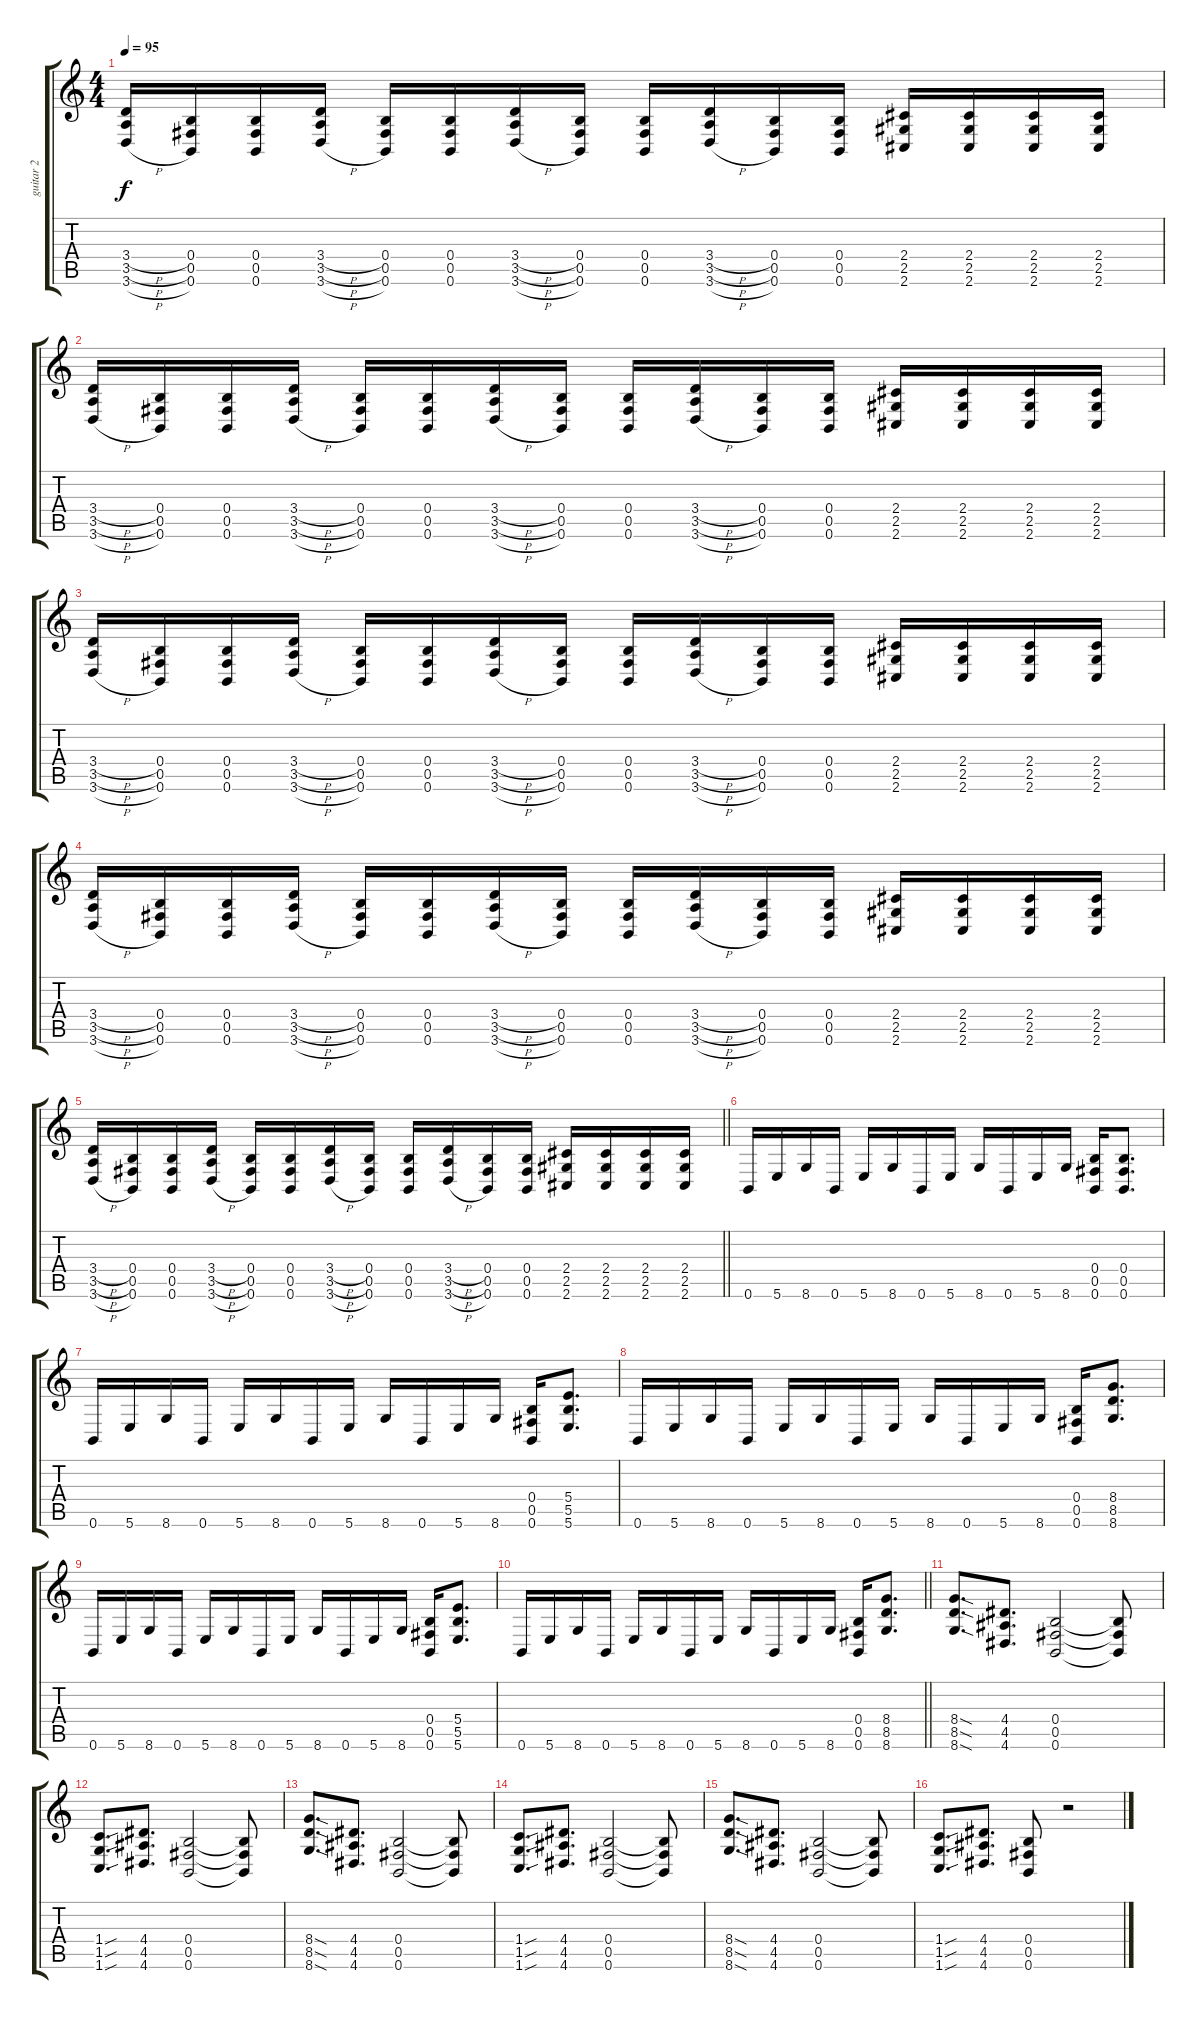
\track ("guitar 2" "guitar 2") {instrument distortionguitar}
\staff {score tabs}
\tuning (Db4 Ab3 E3 B2 Gb2 B1) {hide}
\ts (4 4)
\tempo 95
\clef g2
\ks c
(3.4{h} 3.5{h} 3.6{h}).16{dy f} (0.4 0.5 0.6).16 (0.4 0.5 0.6).16 (3.4{h} 3.5{h} 3.6{h}).16 (0.4 0.5 0.6).16 (0.4 0.5 0.6).16 (3.4{h} 3.5{h} 3.6{h}).16 (0.4 0.5 0.6).16 (0.4 0.5 0.6).16 (3.4{h} 3.5{h} 3.6{h}).16 (0.4 0.5 0.6).16 (0.4 0.5 0.6).16 (2.4 2.5 2.6).16 (2.4 2.5 2.6).16 (2.4 2.5 2.6).16 (2.4 2.5 2.6).16 |
(3.4{h} 3.5{h} 3.6{h}).16 (0.4 0.5 0.6).16 (0.4 0.5 0.6).16 (3.4{h} 3.5{h} 3.6{h}).16 (0.4 0.5 0.6).16 (0.4 0.5 0.6).16 (3.4{h} 3.5{h} 3.6{h}).16 (0.4 0.5 0.6).16 (0.4 0.5 0.6).16 (3.4{h} 3.5{h} 3.6{h}).16 (0.4 0.5 0.6).16 (0.4 0.5 0.6).16 (2.4 2.5 2.6).16 (2.4 2.5 2.6).16 (2.4 2.5 2.6).16 (2.4 2.5 2.6).16 |
(3.4{h} 3.5{h} 3.6{h}).16 (0.4 0.5 0.6).16 (0.4 0.5 0.6).16 (3.4{h} 3.5{h} 3.6{h}).16 (0.4 0.5 0.6).16 (0.4 0.5 0.6).16 (3.4{h} 3.5{h} 3.6{h}).16 (0.4 0.5 0.6).16 (0.4 0.5 0.6).16 (3.4{h} 3.5{h} 3.6{h}).16 (0.4 0.5 0.6).16 (0.4 0.5 0.6).16 (2.4 2.5 2.6).16 (2.4 2.5 2.6).16 (2.4 2.5 2.6).16 (2.4 2.5 2.6).16 |
(3.4{h} 3.5{h} 3.6{h}).16 (0.4 0.5 0.6).16 (0.4 0.5 0.6).16 (3.4{h} 3.5{h} 3.6{h}).16 (0.4 0.5 0.6).16 (0.4 0.5 0.6).16 (3.4{h} 3.5{h} 3.6{h}).16 (0.4 0.5 0.6).16 (0.4 0.5 0.6).16 (3.4{h} 3.5{h} 3.6{h}).16 (0.4 0.5 0.6).16 (0.4 0.5 0.6).16 (2.4 2.5 2.6).16 (2.4 2.5 2.6).16 (2.4 2.5 2.6).16 (2.4 2.5 2.6).16 |
\barLineRight lightlight
(3.4{h} 3.5{h} 3.6{h}).16 (0.4 0.5 0.6).16 (0.4 0.5 0.6).16 (3.4{h} 3.5{h} 3.6{h}).16 (0.4 0.5 0.6).16 (0.4 0.5 0.6).16 (3.4{h} 3.5{h} 3.6{h}).16 (0.4 0.5 0.6).16 (0.4 0.5 0.6).16 (3.4{h} 3.5{h} 3.6{h}).16 (0.4 0.5 0.6).16 (0.4 0.5 0.6).16 (2.4 2.5 2.6).16 (2.4 2.5 2.6).16 (2.4 2.5 2.6).16 (2.4 2.5 2.6).16 |
\section ("" "")
0.6.16 5.6.16 8.6.16 0.6.16 5.6.16 8.6.16 0.6.16 5.6.16 8.6.16 0.6.16 5.6.16 8.6.16 (0.4 0.5 0.6).16 (0.4 0.5 0.6).8{d} |
0.6.16 5.6.16 8.6.16 0.6.16 5.6.16 8.6.16 0.6.16 5.6.16 8.6.16 0.6.16 5.6.16 8.6.16 (0.4 0.5 0.6).16 (5.4 5.5 5.6).8{d} |
0.6.16 5.6.16 8.6.16 0.6.16 5.6.16 8.6.16 0.6.16 5.6.16 8.6.16 0.6.16 5.6.16 8.6.16 (0.4 0.5 0.6).16 (8.4 8.5 8.6).8{d} |
0.6.16 5.6.16 8.6.16 0.6.16 5.6.16 8.6.16 0.6.16 5.6.16 8.6.16 0.6.16 5.6.16 8.6.16 (0.4 0.5 0.6).16 (5.4 5.5 5.6).8{d} |
\barLineRight lightlight
0.6.16 5.6.16 8.6.16 0.6.16 5.6.16 8.6.16 0.6.16 5.6.16 8.6.16 0.6.16 5.6.16 8.6.16 (0.4 0.5 0.6).16 (8.4 8.5 8.6).8{d} |
\section ("" "")
(8.4{sod} 8.5{sod} 8.6{sod}).8{d} (4.4 4.5 4.6).8{d} (0.4 0.5 0.6).2 (0.4{t} 0.5{t} 0.6{t}).8 |
(1.4{sou} 1.5{sou} 1.6{sou}).8{d} (4.4 4.5 4.6).8{d} (0.4 0.5 0.6).2 (0.4{t} 0.5{t} 0.6{t}).8 |
(8.4{sod} 8.5{sod} 8.6{sod}).8{d} (4.4 4.5 4.6).8{d} (0.4 0.5 0.6).2 (0.4{t} 0.5{t} 0.6{t}).8 |
(1.4{sou} 1.5{sou} 1.6{sou}).8{d} (4.4 4.5 4.6).8{d} (0.4 0.5 0.6).2 (0.4{t} 0.5{t} 0.6{t}).8 |
(8.4{sod} 8.5{sod} 8.6{sod}).8{d} (4.4 4.5 4.6).8{d} (0.4 0.5 0.6).2 (0.4{t} 0.5{t} 0.6{t}).8 |
(1.4{sou} 1.5{sou} 1.6{sou}).8{d} (4.4 4.5 4.6).8{d} (0.4 0.5 0.6).8 r.2
